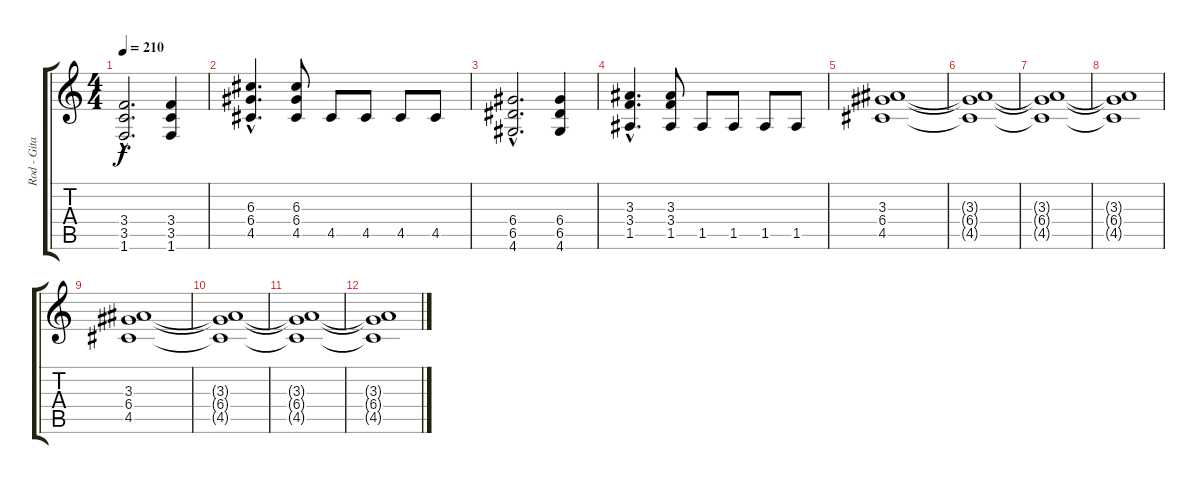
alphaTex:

\track ("Rod - Gitarre 2" "Rod - Gita") {instrument distortionguitar}
\staff {score tabs}
\tuning (E4 B3 G3 D3 A2 E2) {hide}
\ts (4 4)
\tempo 210
\clef g2
\ks c
(3.4{hac} 3.5{hac} 1.6{hac}).2{d dy f} (3.4 3.5 1.6).4 |
(6.3{hac} 6.4{hac} 4.5{hac}).4{d} (6.3 6.4 4.5).8 4.5.8 4.5.8 4.5.8 4.5.8 |
(6.4{hac} 6.5{hac} 4.6{hac}).2{d} (6.4 6.5 4.6).4 |
(3.3{hac} 3.4{hac} 1.5{hac}).4{d} (3.3 3.4 1.5).8 1.5.8 1.5.8 1.5.8 1.5.8 |
(3.3 6.4 4.5).1 |
(3.3{t} 6.4{t} 4.5{t}).1 |
(3.3{t} 6.4{t} 4.5{t}).1 |
(3.3{t} 6.4{t} 4.5{t}).1 |
(3.3 6.4 4.5).1 |
(3.3{t} 6.4{t} 4.5{t}).1 |
(3.3{t} 6.4{t} 4.5{t}).1 |
(3.3{t} 6.4{t} 4.5{t}).1
